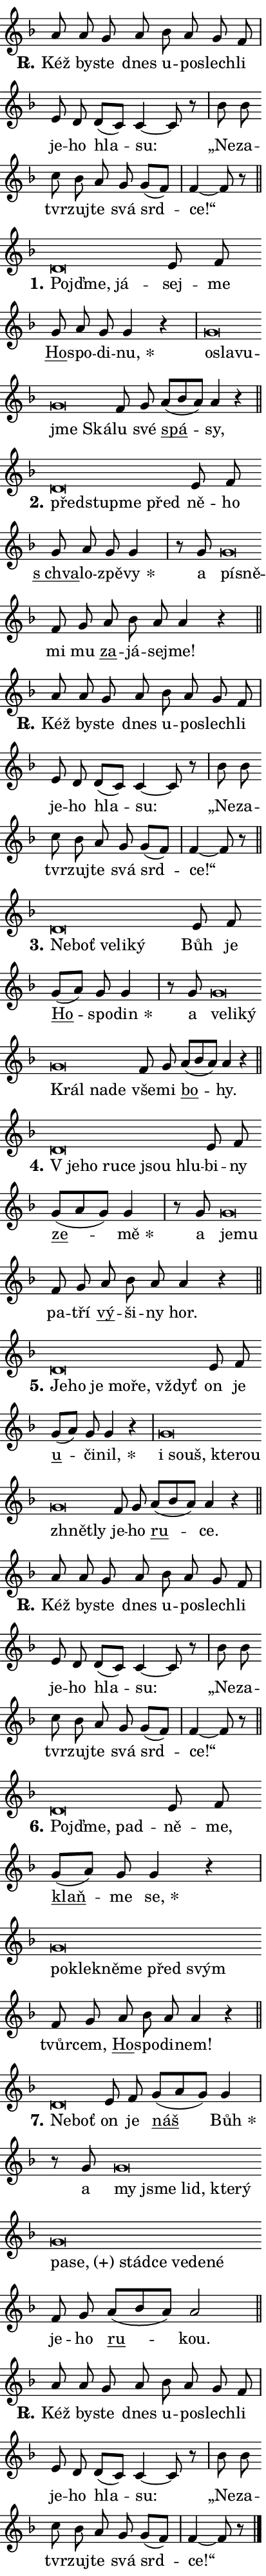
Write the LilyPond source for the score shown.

\version "2.24.0"
\header { tagline = "" }
\paper {
  indent = 0\cm
  top-margin = 0\cm
  right-margin = 0.13\cm % to fit lyric hyphens
  bottom-margin = 0\cm
  left-margin = 0\cm
  paper-width = 7\cm
  page-breaking = #ly:one-page-breaking
  system-system-spacing.basic-distance = #11
  score-system-spacing.basic-distance = #11
  ragged-last = ##f
}


%% Author: Thomas Morley
%% https://lists.gnu.org/archive/html/lilypond-user/2020-05/msg00002.html
#(define (line-position grob)
"Returns position of @var[grob} in current system:
   @code{'start}, if at first time-step
   @code{'end}, if at last time-step
   @code{'middle} otherwise
"
  (let* ((col (ly:item-get-column grob))
         (ln (ly:grob-object col 'left-neighbor))
         (rn (ly:grob-object col 'right-neighbor))
         (col-to-check-left (if (ly:grob? ln) ln col))
         (col-to-check-right (if (ly:grob? rn) rn col))
         (break-dir-left
           (and
             (ly:grob-property col-to-check-left 'non-musical #f)
             (ly:item-break-dir col-to-check-left)))
         (break-dir-right
           (and
             (ly:grob-property col-to-check-right 'non-musical #f)
             (ly:item-break-dir col-to-check-right))))
        (cond ((eqv? 1 break-dir-left) 'start)
              ((eqv? -1 break-dir-right) 'end)
              (else 'middle))))

#(define (tranparent-at-line-position vctor)
  (lambda (grob)
  "Relying on @code{line-position} select the relevant enry from @var{vctor}.
Used to determine transparency,"
    (case (line-position grob)
      ((end) (not (vector-ref vctor 0)))
      ((middle) (not (vector-ref vctor 1)))
      ((start) (not (vector-ref vctor 2))))))

noteHeadBreakVisibility =
#(define-music-function (break-visibility)(vector?)
"Makes @code{NoteHead}s transparent relying on @var{break-visibility}"
#{
  \override NoteHead.transparent =
    #(tranparent-at-line-position break-visibility)
#})

#(define delete-ledgers-for-transparent-note-heads
  (lambda (grob)
    "Reads whether a @code{NoteHead} is transparent.
If so this @code{NoteHead} is removed from @code{'note-heads} from
@var{grob}, which is supposed to be @code{LedgerLineSpanner}.
As a result ledgers are not printed for this @code{NoteHead}"
    (let* ((nhds-array (ly:grob-object grob 'note-heads))
           (nhds-list
             (if (ly:grob-array? nhds-array)
                 (ly:grob-array->list nhds-array)
                 '()))
           ;; Relies on the transparent-property being done before
           ;; Staff.LedgerLineSpanner.after-line-breaking is executed.
           ;; This is fragile ...
           (to-keep
             (remove
               (lambda (nhd)
                 (ly:grob-property nhd 'transparent #f))
               nhds-list)))
      ;; TODO find a better method to iterate over grob-arrays, similiar
      ;; to filter/remove etc for lists
      ;; For now rebuilt from scratch
      (set! (ly:grob-object grob 'note-heads)  '())
      (for-each
        (lambda (nhd)
          (ly:pointer-group-interface::add-grob grob 'note-heads nhd))
        to-keep))))

squashNotes = {
  \override NoteHead.X-extent = #'(-0.2 . 0.2)
  \override NoteHead.Y-extent = #'(-0.75 . 0)
  \override NoteHead.stencil =
    #(lambda (grob)
       (let ((pos (ly:grob-property grob 'staff-position)))
         (begin
           (if (< pos -7) (display "ERROR: Lower brevis then expected\n") (display ""))
           (if (<= pos -6) ly:text-interface::print ly:note-head::print))))
}
unSquashNotes = {
  \revert NoteHead.X-extent
  \revert NoteHead.Y-extent
  \revert NoteHead.stencil
}

hideNotes = \noteHeadBreakVisibility #begin-of-line-visible
unHideNotes = \noteHeadBreakVisibility #all-visible

% work-around for resetting accidentals
% https://lilypond.org/doc/v2.23/Documentation/notation/displaying-rhythms#unmetered-music
cadenzaMeasure = {
  \cadenzaOff
  \partial 1024 s1024
  \cadenzaOn
}

#(define-markup-command (accent layout props text) (markup?)
  "Underline accented syllable"
  (interpret-markup layout props
    #{\markup \override #'(offset . 4.3) \underline { #text }#}))

responsum = \markup \concat {
  "R" \hspace #-1.05 \path #0.1 #'((moveto 0 0.07) (lineto 0.9 0.8)) \hspace #0.05 "."
}

spaceSize = #0.6828661417322834 % exact space size for TeX Gyre Schola

\layout {
  \context {
    \Staff
    \remove "Time_signature_engraver"
    \override LedgerLineSpanner.after-line-breaking = #delete-ledgers-for-transparent-note-heads
  }
  \context {
    \Lyrics {
      \override LyricSpace.minimum-distance = \spaceSize
      \override LyricText.font-name = #"TeX Gyre Schola"
      \override LyricText.font-size = 1
      \override StanzaNumber.font-name = #"TeX Gyre Schola Bold"
      \override StanzaNumber.font-size = 1
    }
  }
  \context {
    \Score 
    \override NoteHead.text =
      #(lambda (grob) 
        (let ((pos (ly:grob-property grob 'staff-position)))
          #{\markup {
            \combine
              \halign #-0.55 \raise #(if (= pos -6) 0 0.5) \override #'(thickness . 2) \draw-line #'(3.2 . 0)
              \musicglyph "noteheads.sM1"
          }#}))
  }
}

% magnetic-lyrics.ily
%
%   written by
%     Jean Abou Samra <jean@abou-samra.fr>
%     Werner Lemberg <wl@gnu.org>
%
%   adapted by
%     Jiri Hon <jiri.hon@gmail.com>
%
% Version 2022-Apr-15

% https://www.mail-archive.com/lilypond-user@gnu.org/msg149350.html

#(define (Left_hyphen_pointer_engraver context)
   "Collect syllable-hyphen-syllable occurrences in lyrics and store
them in properties.  This engraver only looks to the left.  For
example, if the lyrics input is @code{foo -- bar}, it does the
following.

@itemize @bullet
@item
Set the @code{text} property of the @code{LyricHyphen} grob between
@q{foo} and @q{bar} to @code{foo}.

@item
Set the @code{left-hyphen} property of the @code{LyricText} grob with
text @q{foo} to the @code{LyricHyphen} grob between @q{foo} and
@q{bar}.
@end itemize

Use this auxiliary engraver in combination with the
@code{lyric-@/text::@/apply-@/magnetic-@/offset!} hook."
   (let ((hyphen #f)
         (text #f))
     (make-engraver
      (acknowledgers
       ((lyric-syllable-interface engraver grob source-engraver)
        (set! text grob)))
      (end-acknowledgers
       ((lyric-hyphen-interface engraver grob source-engraver)
        ;(when (not (grob::has-interface grob 'lyric-space-interface))
          (set! hyphen grob)));)
      ((stop-translation-timestep engraver)
       (when (and text hyphen)
         (ly:grob-set-object! text 'left-hyphen hyphen))
       (set! text #f)
       (set! hyphen #f)))))

#(define (lyric-text::apply-magnetic-offset! grob)
   "If the space between two syllables is less than the value in
property @code{LyricText@/.details@/.squash-threshold}, move the right
syllable to the left so that it gets concatenated with the left
syllable.

Use this function as a hook for
@code{LyricText@/.after-@/line-@/breaking} if the
@code{Left_@/hyphen_@/pointer_@/engraver} is active."
   (let ((hyphen (ly:grob-object grob 'left-hyphen #f)))
     (when hyphen
       (let ((left-text (ly:spanner-bound hyphen LEFT)))
         (when (grob::has-interface left-text 'lyric-syllable-interface)
           (let* ((common (ly:grob-common-refpoint grob left-text X))
                  (this-x-ext (ly:grob-extent grob common X))
                  (left-x-ext
                   (begin
                     ;; Trigger magnetism for left-text.
                     (ly:grob-property left-text 'after-line-breaking)
                     (ly:grob-extent left-text common X)))
                  ;; `delta` is the gap width between two syllables.
                  (delta (- (interval-start this-x-ext)
                            (interval-end left-x-ext)))
                  (details (ly:grob-property grob 'details))
                  (threshold (assoc-get 'squash-threshold details 0.2)))
             (when (< delta threshold)
               (let* (;; We have to manipulate the input text so that
                      ;; ligatures crossing syllable boundaries are not
                      ;; disabled.  For languages based on the Latin
                      ;; script this is essentially a beautification.
                      ;; However, for non-Western scripts it can be a
                      ;; necessity.
                      (lt (ly:grob-property left-text 'text))
                      (rt (ly:grob-property grob 'text))
                      (is-space (grob::has-interface hyphen 'lyric-space-interface))
                      (space (if is-space " " ""))
                      (extra-delta (if is-space spaceSize 0))
                      ;; Append new syllable.
                      (ltrt-space (if (and (string? lt) (string? rt))
                                (string-append lt space rt)
                                (make-concat-markup (list lt space rt))))
                      ;; Right-align `ltrt` to the right side.
                      (ltrt-space-markup (grob-interpret-markup
                               grob
                               (make-translate-markup
                                (cons (interval-length this-x-ext) 0)
                                (make-right-align-markup ltrt-space)))))
                 (begin
                   ;; Don't print `left-text`.
                   (ly:grob-set-property! left-text 'stencil #f)
                   ;; Set text and stencil (which holds all collected
                   ;; syllables so far) and shift it to the left.
                   (ly:grob-set-property! grob 'text ltrt-space)
                   (ly:grob-set-property! grob 'stencil ltrt-space-markup)
                   (ly:grob-translate-axis! grob (- (- delta extra-delta)) X))))))))))


#(define (lyric-hyphen::displace-bounds-first grob)
   ;; Make very sure this callback isn't triggered too early.
   (let ((left (ly:spanner-bound grob LEFT))
         (right (ly:spanner-bound grob RIGHT)))
     (ly:grob-property left 'after-line-breaking)
     (ly:grob-property right 'after-line-breaking)
     (ly:lyric-hyphen::print grob)))

squashThreshold = #0.4

\layout {
  \context {
    \Lyrics
    \consists #Left_hyphen_pointer_engraver
    \override LyricText.after-line-breaking =
      #lyric-text::apply-magnetic-offset!
    \override LyricHyphen.stencil = #lyric-hyphen::displace-bounds-first
    \override LyricText.details.squash-threshold = \squashThreshold
    \override LyricHyphen.minimum-distance = 0
    \override LyricHyphen.minimum-length = \squashThreshold
  }
}

squashText = \override LyricText.details.squash-threshold = 9999
unSquashText = \override LyricText.details.squash-threshold = \squashThreshold

leftText = \override LyricText.self-alignment-X = #LEFT
unLeftText = \revert LyricText.self-alignment-X

starOffset = #(lambda (grob) 
                (let ((x_offset (ly:self-alignment-interface::aligned-on-x-parent grob)))
                  (if (= x_offset 0) 0 (+ x_offset 1.2))))

star = #(define-music-function (syllable)(string?)
"Append star separator at the end of a syllable"
#{
  \once \override LyricText.X-offset = #starOffset
  \lyricmode { \markup {
    #syllable
    \override #'((font-name . "TeX Gyre Schola Bold")) \hspace #0.2 \lower #0.65 \larger "*"
  } }
#})

starAccent = #(define-music-function (syllable)(string?)
"Append star separator at the end of a syllable and make accent"
#{
  \once \override LyricText.X-offset = #starOffset
  \lyricmode { \markup {
    \accent #syllable
    \override #'((font-name . "TeX Gyre Schola Bold")) \hspace #0.2 \lower #0.65 \larger "*"
  } }
#})

breath = #(define-music-function (syllable)(string?)
"Append breathing indicator at the end of a syllable"
#{
  \lyricmode { \markup { #syllable "+" } }
#})

optionalBreath = #(define-music-function (syllable)(string?)
"Append optional breathing indicator at the end of a syllable"
#{
  \lyricmode { \markup { #syllable "(+)" } }
#})


\score {
    <<
        \new Voice = "melody" { \cadenzaOn \key f \major \relative { a'8 a g a bes a g f \cadenzaMeasure \bar "|" e d \bar "" d[( c)] c4~ c8 r8 \cadenzaMeasure \bar "|" bes' bes \bar "" c bes a g g[( f)] \cadenzaMeasure \bar "|" f4~ f8 r \cadenzaMeasure \bar "||" \break } }
        \new Lyrics \lyricsto "melody" { \lyricmode { \set stanza = \responsum
Kéž by -- ste dnes u -- po -- slech -- li je -- ho hla -- su: „Ne -- za -- tvr -- zuj -- te svá srd -- ce!“ } }
    >>
    \layout {}
}

\score {
    <<
        \new Voice = "melody" { \cadenzaOn \key f \major \relative { \squashNotes d'\breve*1/16 \hideNotes \breve*1/16 \breve*1/16 \bar "" \unHideNotes \unSquashNotes e8 f \bar "" g a g g4 r \cadenzaMeasure \bar "|" \squashNotes g\breve*1/16 \hideNotes \breve*1/16 \bar "" \breve*1/16 \bar "" \breve*1/16 \breve*1/16 \bar "" \unHideNotes \unSquashNotes f8 g \bar "" a[( bes a)] a4 r \cadenzaMeasure \bar "||" \break } }
        \new Lyrics \lyricsto "melody" { \lyricmode { \set stanza = "1."
\leftText Pojď -- \squashText me, já -- \unLeftText \unSquashText sej -- me \markup \accent Ho -- spo -- di -- \star nu, \leftText o -- \squashText sla -- vu -- jme Ská -- \unLeftText \unSquashText lu své \markup \accent spá -- sy, } }
    >>
    \layout {}
}

\score {
    <<
        \new Voice = "melody" { \cadenzaOn \key f \major \relative { \squashNotes d'\breve*1/16 \hideNotes \breve*1/16 \bar "" \breve*1/16 \breve*1/16 \bar "" \unHideNotes \unSquashNotes e8 f \bar "" g a g g4 \cadenzaMeasure \bar "|" r8 g8 \squashNotes g\breve*1/16 \hideNotes \breve*1/16 \bar "" \unHideNotes \unSquashNotes f8 g \bar "" a bes a a4 r \cadenzaMeasure \bar "||" \break } }
        \new Lyrics \lyricsto "melody" { \lyricmode { \set stanza = "2."
\leftText před -- \squashText stup -- me před \unLeftText \unSquashText ně -- ho \markup \accent "s chva" -- lo -- zpě -- \star vy a \leftText pí -- \squashText sně -- \unLeftText \unSquashText mi mu \markup \accent za -- já -- sej -- me! } }
    >>
    \layout {}
}

\score {
    <<
        \new Voice = "melody" { \cadenzaOn \key f \major \relative { a'8 a g a bes a g f \cadenzaMeasure \bar "|" e d \bar "" d[( c)] c4~ c8 r8 \cadenzaMeasure \bar "|" bes' bes \bar "" c bes a g g[( f)] \cadenzaMeasure \bar "|" f4~ f8 r \cadenzaMeasure \bar "||" \break } }
        \new Lyrics \lyricsto "melody" { \lyricmode { \set stanza = \responsum
Kéž by -- ste dnes u -- po -- slech -- li je -- ho hla -- su: „Ne -- za -- tvr -- zuj -- te svá srd -- ce!“ } }
    >>
    \layout {}
}

\score {
    <<
        \new Voice = "melody" { \cadenzaOn \key f \major \relative { \squashNotes d'\breve*1/16 \hideNotes \breve*1/16 \bar "" \breve*1/16 \bar "" \breve*1/16 \breve*1/16 \bar "" \unHideNotes \unSquashNotes e8 f \bar "" g[( a)] g g4 \cadenzaMeasure \bar "|" r8 g8 \squashNotes g\breve*1/16 \hideNotes \breve*1/16 \bar "" \breve*1/16 \bar "" \breve*1/16 \bar "" \breve*1/16 \breve*1/16 \bar "" \unHideNotes \unSquashNotes f8 g \bar "" a[( bes a)] a4 r \cadenzaMeasure \bar "||" \break } }
        \new Lyrics \lyricsto "melody" { \lyricmode { \set stanza = "3."
\leftText Ne -- \squashText boť ve -- li -- ký \unLeftText \unSquashText Bůh je \markup \accent Ho -- spo -- \star din a \leftText ve -- \squashText li -- ký Král na -- de \unLeftText \unSquashText vše -- mi \markup \accent bo -- hy. } }
    >>
    \layout {}
}

\score {
    <<
        \new Voice = "melody" { \cadenzaOn \key f \major \relative { \squashNotes d'\breve*1/16 \hideNotes \breve*1/16 \bar "" \breve*1/16 \bar "" \breve*1/16 \bar "" \breve*1/16 \breve*1/16 \bar "" \unHideNotes \unSquashNotes e8 f \bar "" g[( a g)] g4 \cadenzaMeasure \bar "|" r8 g8 \squashNotes g\breve*1/16 \hideNotes \breve*1/16 \bar "" \unHideNotes \unSquashNotes f8 g \bar "" a bes a a4 r \cadenzaMeasure \bar "||" \break } }
        \new Lyrics \lyricsto "melody" { \lyricmode { \set stanza = "4."
\leftText "V je" -- \squashText ho ru -- ce jsou hlu -- \unLeftText \unSquashText bi -- ny \markup \accent ze -- \star mě a \leftText je -- \squashText mu \unLeftText \unSquashText pa -- tří \markup \accent vý -- ši -- ny hor. } }
    >>
    \layout {}
}

\score {
    <<
        \new Voice = "melody" { \cadenzaOn \key f \major \relative { \squashNotes d'\breve*1/16 \hideNotes \breve*1/16 \bar "" \breve*1/16 \bar "" \breve*1/16 \bar "" \breve*1/16 \breve*1/16 \bar "" \unHideNotes \unSquashNotes e8 f \bar "" g[( a)] g g4 r \cadenzaMeasure \bar "|" \squashNotes g\breve*1/16 \hideNotes \breve*1/16 \bar "" \breve*1/16 \bar "" \breve*1/16 \bar "" \breve*1/16 \breve*1/16 \bar "" \unHideNotes \unSquashNotes f8 g \bar "" a[( bes a)] a4 r \cadenzaMeasure \bar "||" \break } }
        \new Lyrics \lyricsto "melody" { \lyricmode { \set stanza = "5."
\leftText Je -- \squashText ho je mo -- ře, vždyť \unLeftText \unSquashText on je \markup \accent u -- či -- \star nil, \leftText i \squashText souš, kte -- rou zhnět -- ly \unLeftText \unSquashText je -- ho \markup \accent ru -- ce. } }
    >>
    \layout {}
}

\score {
    <<
        \new Voice = "melody" { \cadenzaOn \key f \major \relative { a'8 a g a bes a g f \cadenzaMeasure \bar "|" e d \bar "" d[( c)] c4~ c8 r8 \cadenzaMeasure \bar "|" bes' bes \bar "" c bes a g g[( f)] \cadenzaMeasure \bar "|" f4~ f8 r \cadenzaMeasure \bar "||" \break } }
        \new Lyrics \lyricsto "melody" { \lyricmode { \set stanza = \responsum
Kéž by -- ste dnes u -- po -- slech -- li je -- ho hla -- su: „Ne -- za -- tvr -- zuj -- te svá srd -- ce!“ } }
    >>
    \layout {}
}

\score {
    <<
        \new Voice = "melody" { \cadenzaOn \key f \major \relative { \squashNotes d'\breve*1/16 \hideNotes \breve*1/16 \breve*1/16 \bar "" \unHideNotes \unSquashNotes e8 f \bar "" g[( a)] g g4 r \cadenzaMeasure \bar "|" \squashNotes g\breve*1/16 \hideNotes \breve*1/16 \bar "" \breve*1/16 \bar "" \breve*1/16 \bar "" \breve*1/16 \breve*1/16 \bar "" \unHideNotes \unSquashNotes f8 g \bar "" a bes a a4 r \cadenzaMeasure \bar "||" \break } }
        \new Lyrics \lyricsto "melody" { \lyricmode { \set stanza = "6."
\leftText Pojď -- \squashText me, pad -- \unLeftText \unSquashText ně -- me, \markup \accent klaň -- me \star se, \leftText po -- \squashText kle -- kně -- me před svým \unLeftText \unSquashText tvůr -- cem, \markup \accent Ho -- spo -- di -- nem! } }
    >>
    \layout {}
}

\score {
    <<
        \new Voice = "melody" { \cadenzaOn \key f \major \relative { \squashNotes d'\breve*1/16 \hideNotes \breve*1/16 \bar "" \unHideNotes \unSquashNotes e8 f \bar "" g[( a g)] g4 \cadenzaMeasure \bar "|" r8 g \squashNotes g\breve*1/16 \hideNotes \breve*1/16 \bar "" \breve*1/16 \bar "" \breve*1/16 \bar "" \breve*1/16 \bar "" \breve*1/16 \bar "" \breve*1/16 \bar "" \breve*1/16 \bar "" \breve*1/16 \bar "" \breve*1/16 \bar "" \breve*1/16 \breve*1/16 \bar "" \unHideNotes \unSquashNotes f8 g \bar "" a[( bes a)] a2 \cadenzaMeasure \bar "||" \break } }
        \new Lyrics \lyricsto "melody" { \lyricmode { \set stanza = "7."
\leftText Ne -- \squashText boť \unLeftText \unSquashText on je \markup \accent náš \star Bůh a \leftText my \squashText jsme lid, kte -- rý pa -- \optionalBreath se, stád -- ce ve -- de -- né \unLeftText \unSquashText je -- ho \markup \accent ru -- kou. } }
    >>
    \layout {}
}

\score {
    <<
        \new Voice = "melody" { \cadenzaOn \key f \major \relative { a'8 a g a bes a g f \cadenzaMeasure \bar "|" e d \bar "" d[( c)] c4~ c8 r8 \cadenzaMeasure \bar "|" bes' bes \bar "" c bes a g g[( f)] \cadenzaMeasure \bar "|" f4~ f8 r \cadenzaMeasure \bar "||" \break } \bar "|." }
        \new Lyrics \lyricsto "melody" { \lyricmode { \set stanza = \responsum
Kéž by -- ste dnes u -- po -- slech -- li je -- ho hla -- su: „Ne -- za -- tvr -- zuj -- te svá srd -- ce!“ } }
    >>
    \layout {}
}
